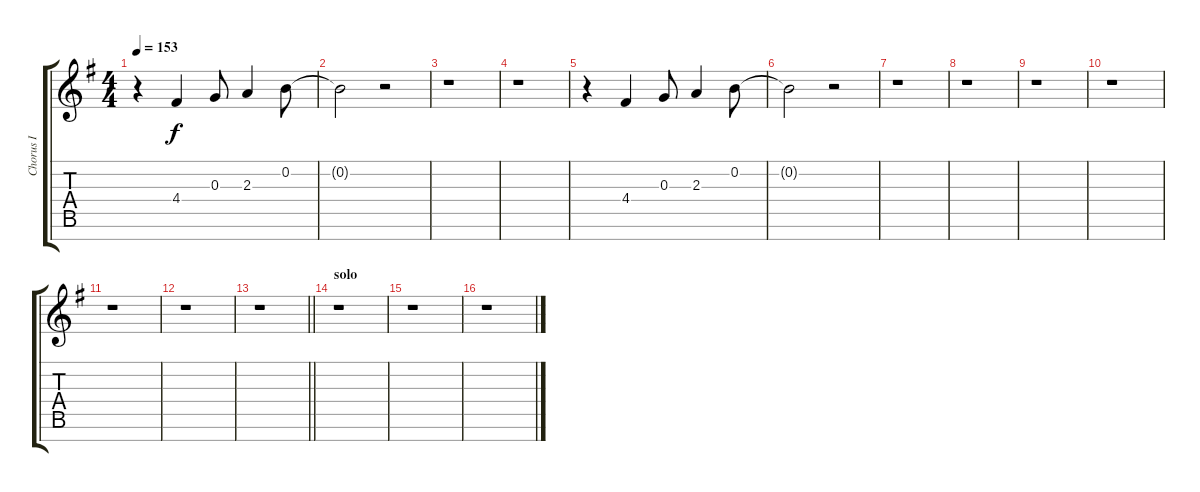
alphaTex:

\track ("Chorus I" "Chorus I") {instrument voiceoohs}
\staff {score tabs}
\tuning (E5 B4 G4 D4 A3 E3 B2) {hide}
\ts (4 4)
\tempo 153
\clef g2
\ks g
r.4{dy f} 4.4.4 0.3.8 2.3.4 0.2.8 |
0.2{t}.2 r.2 |
r.1 |
r.1 |
r.4 4.4.4 0.3.8 2.3.4 0.2.8 |
0.2{t}.2 r.2 |
r.1 |
r.1 |
r.1 |
r.1 |
r.1 |
r.1 |
\barLineRight lightlight
r.1 |
\section ("" "solo")
r.1 |
r.1 |
r.1
